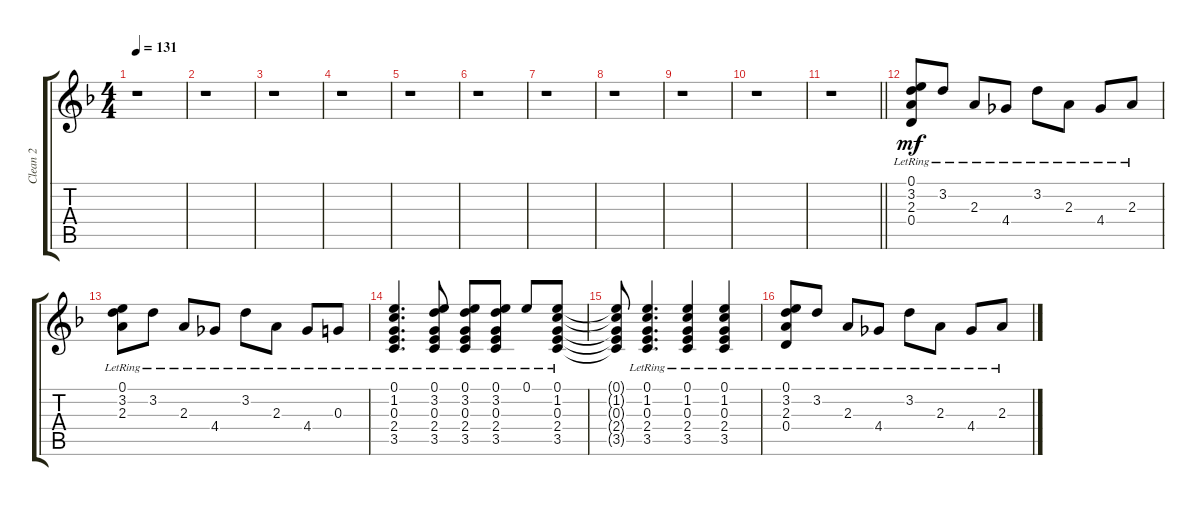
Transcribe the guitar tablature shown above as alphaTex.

\track ("Clean 2" "Clean 2") {instrument electricguitarclean}
\staff {score tabs}
\tuning (E4 B3 G3 D3 A2 D2) {hide}
\ts (4 4)
\tempo 131
\clef g2
\ks f
r.1{dy mf} |
r.1 |
r.1 |
r.1 |
r.1 |
r.1 |
r.1 |
r.1 |
r.1 |
r.1 |
\barLineRight lightlight
r.1 |
(0.1{lr} 3.2{lr} 2.3{lr} 0.4{lr}).8 3.2{lr}.8 2.3{lr}.8 4.4{lr}.8 3.2{lr}.8 2.3{lr}.8 4.4{lr}.8 2.3{lr}.8 |
(0.1{lr} 3.2{lr} 2.3{lr}).8 3.2{lr}.8 2.3{lr}.8 4.4{lr}.8 3.2{lr}.8 2.3{lr}.8 4.4{lr}.8 0.3{lr}.8 |
(0.1{lr} 1.2{lr} 0.3{lr} 2.4{lr} 3.5{lr}).4{d} (0.1{lr} 3.2{lr} 0.3{lr} 2.4{lr} 3.5{lr}).8 (0.1{lr} 3.2{lr} 0.3{lr} 2.4{lr} 3.5{lr}).8 (0.1{lr} 3.2{lr} 0.3{lr} 2.4{lr} 3.5{lr}).8 0.1{lr}.8 (0.1{lr} 1.2{lr} 0.3{lr} 2.4{lr} 3.5{lr}).8 |
(0.1{t} 1.2{t} 0.3{t} 2.4{t} 3.5{t}).8 (0.1{lr} 1.2{lr} 0.3{lr} 2.4{lr} 3.5{lr}).4{d} (0.1{lr} 1.2{lr} 0.3{lr} 2.4{lr} 3.5{lr}).4 (0.1{lr} 1.2{lr} 0.3{lr} 2.4{lr} 3.5{lr}).4 |
(0.1{lr} 3.2{lr} 2.3{lr} 0.4{lr}).8 3.2{lr}.8 2.3{lr}.8 4.4{lr}.8 3.2{lr}.8 2.3{lr}.8 4.4{lr}.8 2.3{lr}.8
